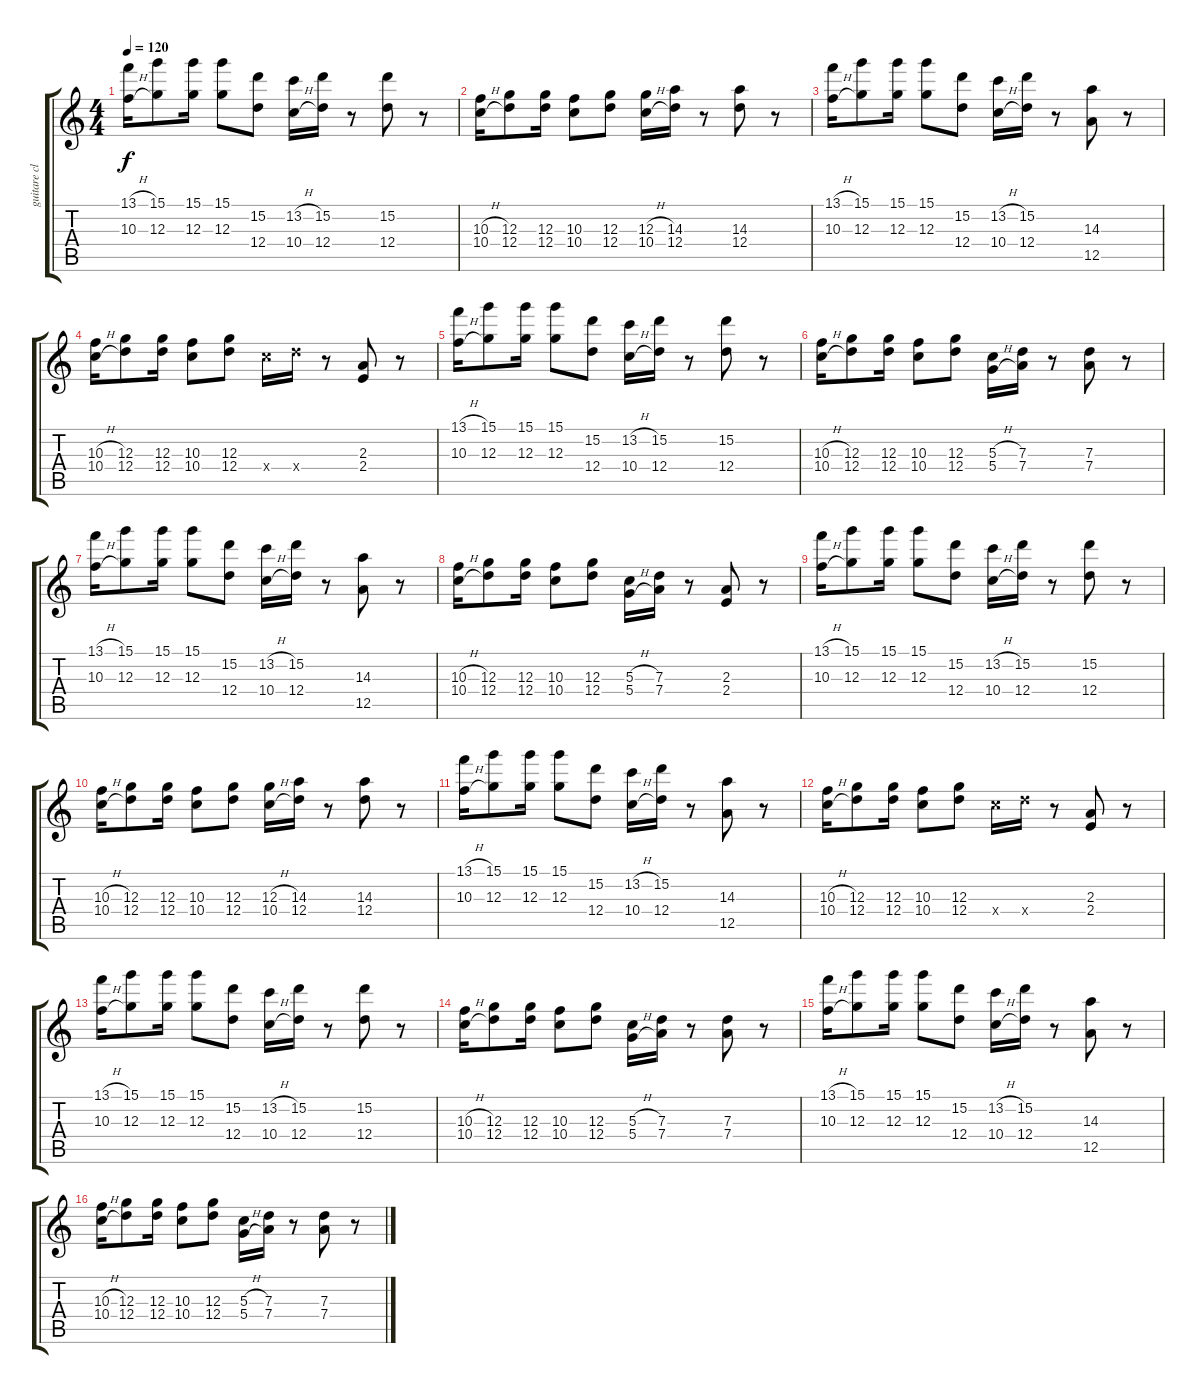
\track ("guitare clean" "guitare cl") {instrument electricguitarclean}
\staff {score tabs}
\tuning (E4 B3 G3 D3 A2 E2) {hide}
\ts (4 4)
\tempo 120
\clef g2
\ks c
(13.1{h} 10.3{h}).16{dy f} (15.1 12.3).8 (15.1 12.3).16 (15.1 12.3).8 (15.2 12.4).8 (13.2{h} 10.4{h}).16 (15.2 12.4).16 r.8 (15.2 12.4).8 r.8 |
(10.3{h} 10.4{h}).16 (12.3 12.4).8 (12.3 12.4).16 (10.3 10.4).8 (12.3 12.4).8 (12.3{h} 10.4{h}).16 (14.3 12.4).16 r.8 (14.3 12.4).8 r.8 |
(13.1{h} 10.3{h}).16 (15.1 12.3).8 (15.1 12.3).16 (15.1 12.3).8 (15.2 12.4).8 (13.2{h} 10.4{h}).16 (15.2 12.4).16 r.8 (14.3 12.5).8 r.8 |
(10.3{h} 10.4{h}).16 (12.3 12.4).8 (12.3 12.4).16 (10.3 10.4).8 (12.3 12.4).8 10.4{x}.16 12.4{x}.16 r.8 (2.3 2.4).8 r.8 |
(13.1{h} 10.3{h}).16 (15.1 12.3).8 (15.1 12.3).16 (15.1 12.3).8 (15.2 12.4).8 (13.2{h} 10.4{h}).16 (15.2 12.4).16 r.8 (15.2 12.4).8 r.8 |
(10.3{h} 10.4{h}).16 (12.3 12.4).8 (12.3 12.4).16 (10.3 10.4).8 (12.3 12.4).8 (5.3{h} 5.4{h}).16 (7.3 7.4).16 r.8 (7.3 7.4).8 r.8 |
(13.1{h} 10.3{h}).16 (15.1 12.3).8 (15.1 12.3).16 (15.1 12.3).8 (15.2 12.4).8 (13.2{h} 10.4{h}).16 (15.2 12.4).16 r.8 (14.3 12.5).8 r.8 |
(10.3{h} 10.4{h}).16 (12.3 12.4).8 (12.3 12.4).16 (10.3 10.4).8 (12.3 12.4).8 (5.3{h} 5.4{h}).16 (7.3 7.4).16 r.8 (2.3 2.4).8 r.8 |
(13.1{h} 10.3{h}).16 (15.1 12.3).8 (15.1 12.3).16 (15.1 12.3).8 (15.2 12.4).8 (13.2{h} 10.4{h}).16 (15.2 12.4).16 r.8 (15.2 12.4).8 r.8 |
(10.3{h} 10.4{h}).16 (12.3 12.4).8 (12.3 12.4).16 (10.3 10.4).8 (12.3 12.4).8 (12.3{h} 10.4{h}).16 (14.3 12.4).16 r.8 (14.3 12.4).8 r.8 |
(13.1{h} 10.3{h}).16 (15.1 12.3).8 (15.1 12.3).16 (15.1 12.3).8 (15.2 12.4).8 (13.2{h} 10.4{h}).16 (15.2 12.4).16 r.8 (14.3 12.5).8 r.8 |
(10.3{h} 10.4{h}).16 (12.3 12.4).8 (12.3 12.4).16 (10.3 10.4).8 (12.3 12.4).8 10.4{x}.16 12.4{x}.16 r.8 (2.3 2.4).8 r.8 |
(13.1{h} 10.3{h}).16 (15.1 12.3).8 (15.1 12.3).16 (15.1 12.3).8 (15.2 12.4).8 (13.2{h} 10.4{h}).16 (15.2 12.4).16 r.8 (15.2 12.4).8 r.8 |
(10.3{h} 10.4{h}).16 (12.3 12.4).8 (12.3 12.4).16 (10.3 10.4).8 (12.3 12.4).8 (5.3{h} 5.4{h}).16 (7.3 7.4).16 r.8 (7.3 7.4).8 r.8 |
(13.1{h} 10.3{h}).16 (15.1 12.3).8 (15.1 12.3).16 (15.1 12.3).8 (15.2 12.4).8 (13.2{h} 10.4{h}).16 (15.2 12.4).16 r.8 (14.3 12.5).8 r.8 |
(10.3{h} 10.4{h}).16 (12.3 12.4).8 (12.3 12.4).16 (10.3 10.4).8 (12.3 12.4).8 (5.3{h} 5.4{h}).16 (7.3 7.4).16 r.8 (7.3 7.4).8 r.8
